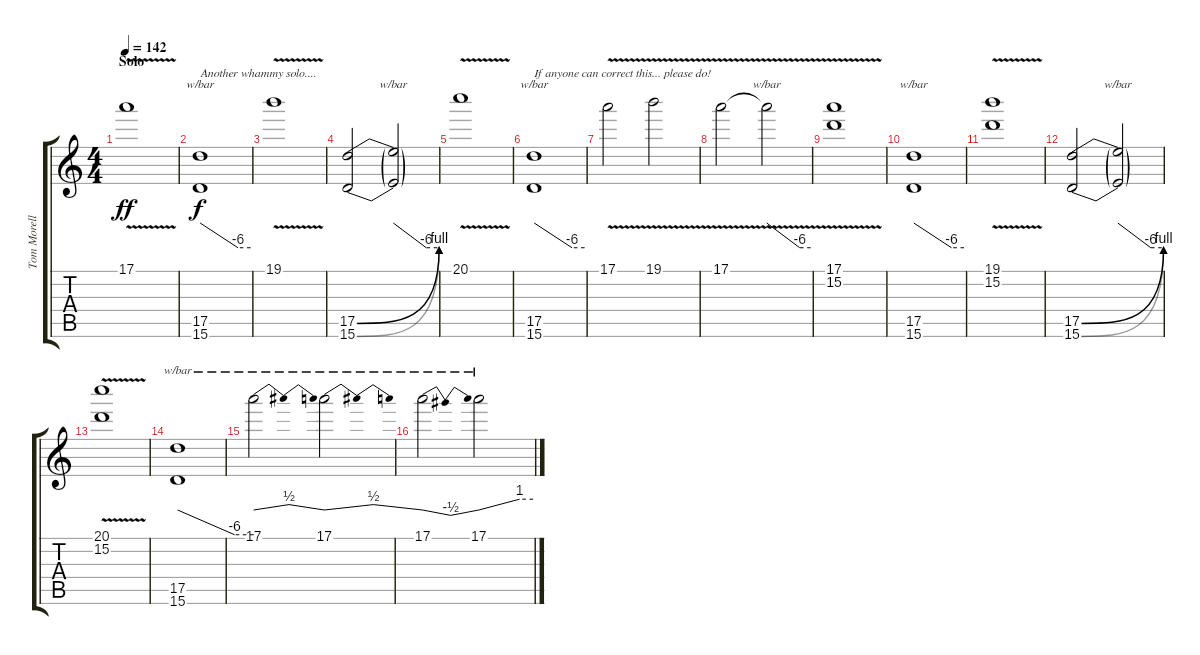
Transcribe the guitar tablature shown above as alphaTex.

\track ("Tom Morello" "Tom Morell") {instrument distortionguitar}
\staff {score tabs}
\tuning (E4 B3 G3 D3 A2 B1) {hide}
\ts (4 4)
\section ("" "Solo")
\tempo 142
\clef g2
\ks c
17.1{v}.1{dy ff} |
(17.5 15.6).1{tbe (custom default 0 0 45 -24 60 -24) txt "Another whammy solo...." dy f} |
19.1{v}.1 |
(17.5{be (bend 0 0 60 4)} 15.6{be (bend 0 0 60 4)}).2 (17.5{t} 15.6{t}).2{tbe (custom default 0 0 45 -24 60 -24)} |
20.1{v}.1 |
(17.5 15.6).1{tbe (custom default 0 0 45 -24 60 -24) txt "If anyone can correct this... please do!"} |
17.1{v}.2 19.1{v}.2 |
17.1{v}.2 17.1{t}.2{tbe (custom default 0 0 45 -24 60 -24)} |
(17.1{v} 15.2{v}).1 |
(17.5 15.6).1{tbe (custom default 0 0 45 -24 60 -24)} |
(19.1{v} 15.2).1 |
(17.5{be (bend 0 0 60 4)} 15.6{be (bend 0 0 60 4)}).2 (17.5{t} 15.6{t}).2{tbe (custom default 0 0 45 -24 60 -24)} |
(20.1{v} 15.2{v}).1 |
(17.5 15.6).1{tbe (custom default 0 0 45 -24 60 -24)} |
17.1.2{tbe (dip default 0 0 30 2 60 0)} 17.1.2{tbe (dip default 0 0 30 2 60 0)} |
17.1.2{tbe (dip default 0 0 30 -2 60 0)} 17.1.2{tbe (custom default 0 0 45 4 60 4)}
